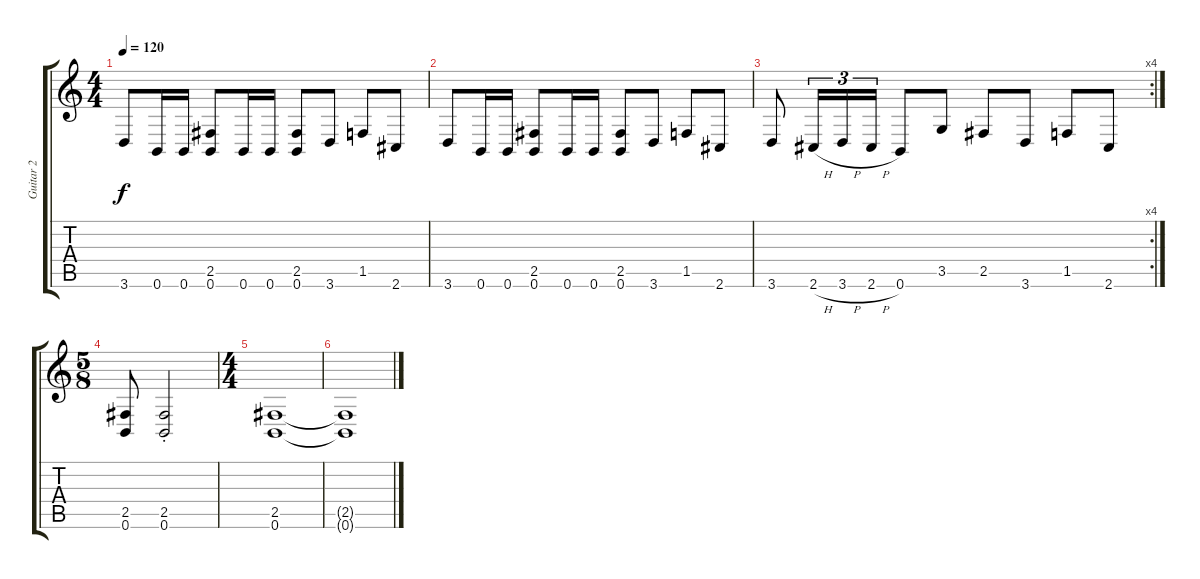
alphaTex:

\track ("Guitar 2" "Guitar 2") {instrument distortionguitar}
\staff {score tabs}
\tuning (B3 Gb3 D3 A2 E2 B1) {hide}
\ts (4 4)
\tempo 120
\clef g2
\ks c
3.6.8{dy f} 0.6.16 0.6.16 (2.5 0.6).8 0.6.16 0.6.16 (2.5 0.6).8 3.6.8 1.5.8 2.6.8 |
3.6.8 0.6.16 0.6.16 (2.5 0.6).8 0.6.16 0.6.16 (2.5 0.6).8 3.6.8 1.5.8 2.6.8 |
\rc 4
3.6.8 2.6{h}.16{tu (3 2)} 3.6{h}.16{tu (3 2)} 2.6{h}.16{tu (3 2)} 0.6.8 3.5.8 2.5.8 3.6.8 1.5.8 2.6.8 |
\ts (5 8)
(2.5 0.6).8 (2.5{st} 0.6{st}).2 |
\ts (4 4)
(2.5 0.6).1 |
(2.5{t} 0.6{t}).1
